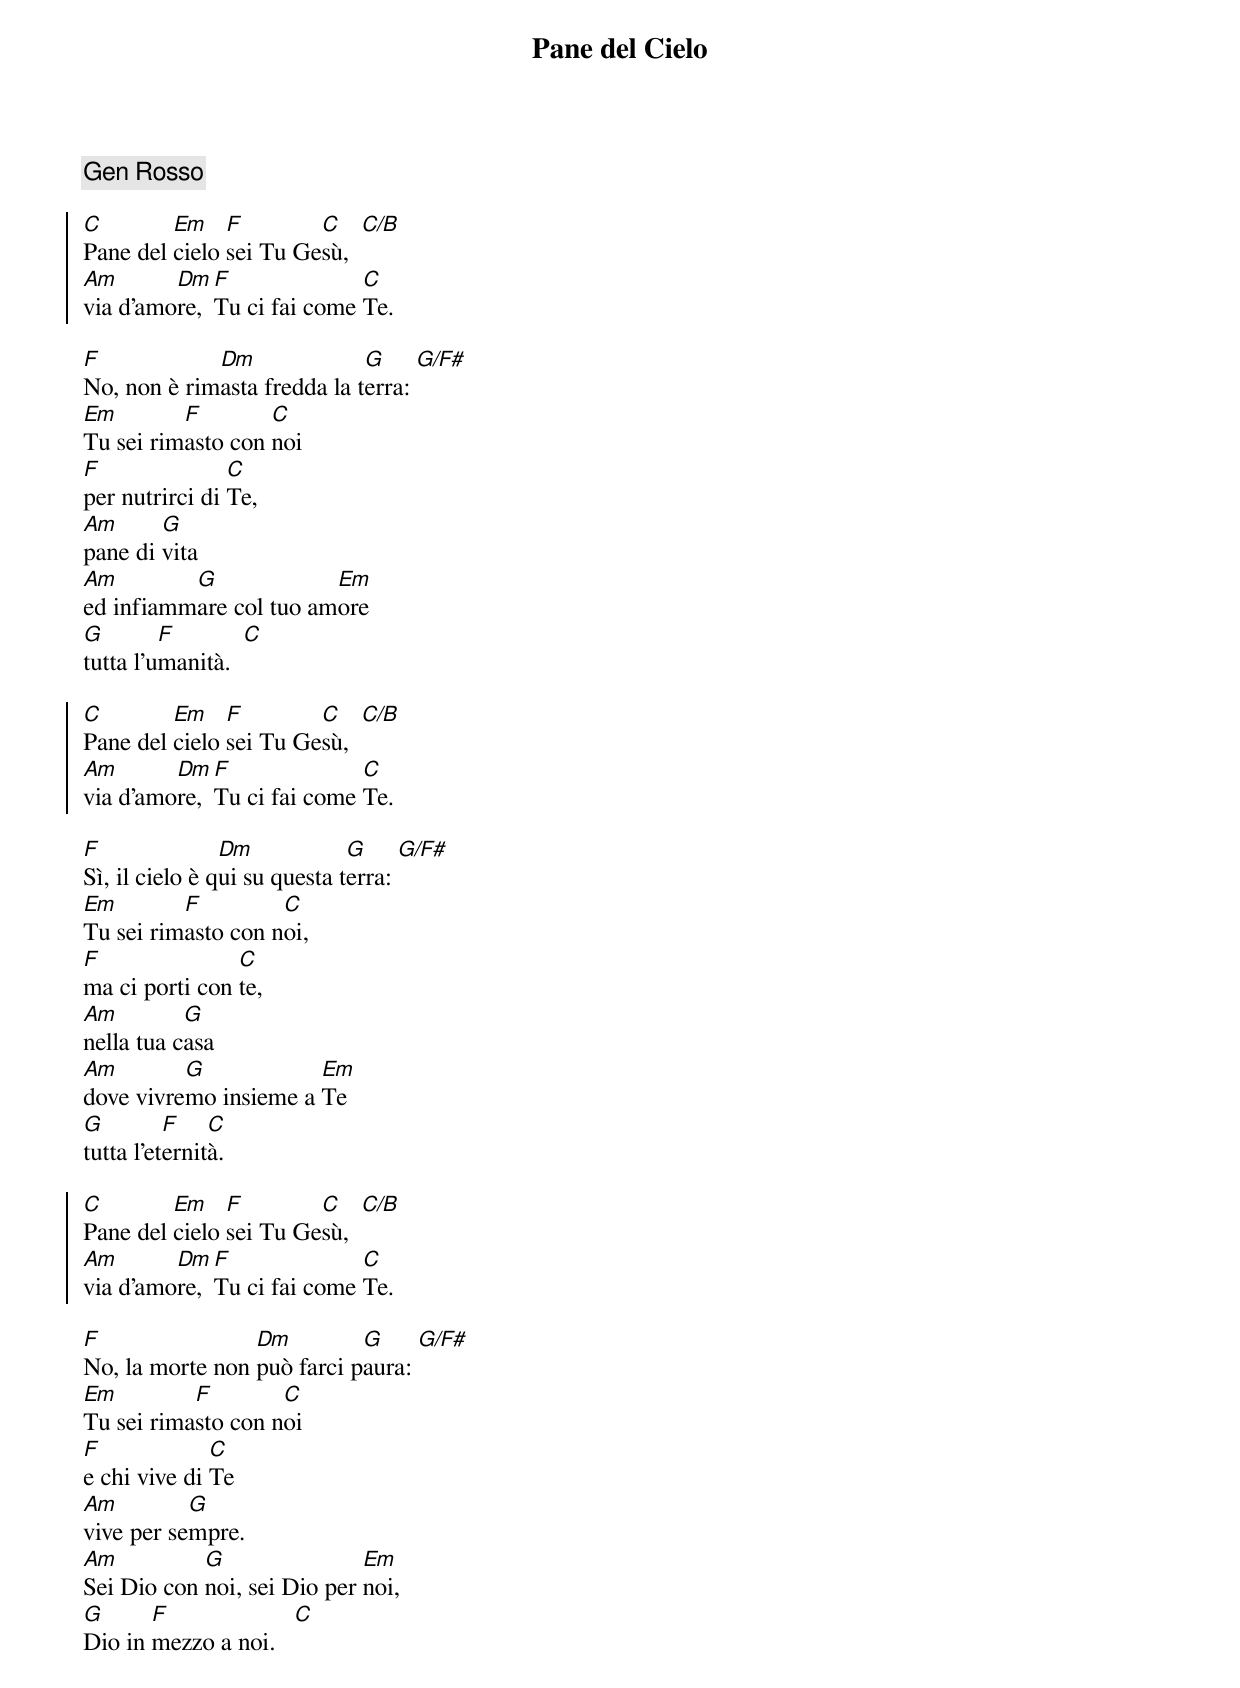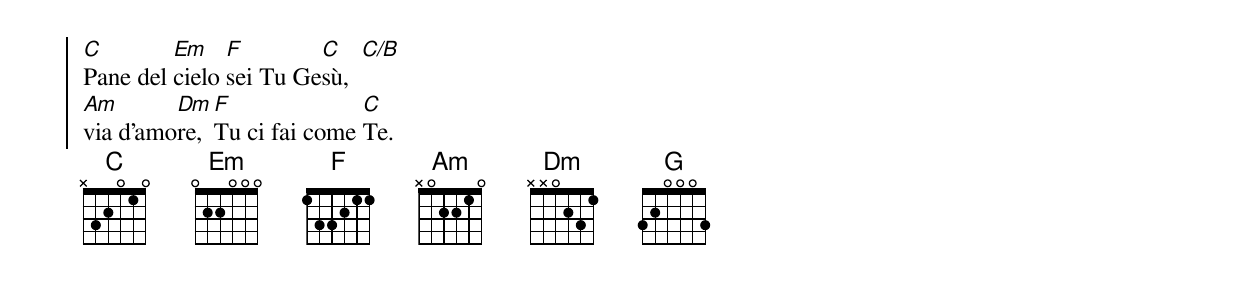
{title:Pane del Cielo}
{c:Gen Rosso}

{soc}
[C]Pane del [Em]cielo [F]sei Tu Ge[C]sù,  [C/B]
[Am]via d'amo[Dm]re, [F]Tu ci fai come [C]Te.
{eoc}

[F]No, non è rim[Dm]asta fredda la t[G]erra: [G/F#]
[Em]Tu sei rim[F]asto con [C]noi
[F]per nutrirci di [C]Te,
[Am]pane di [G]vita
[Am]ed infiamm[G]are col tuo am[Em]ore
[G]tutta l'u[F]manità.  [C]

{soc}
[C]Pane del [Em]cielo [F]sei Tu Ge[C]sù,  [C/B]
[Am]via d'amo[Dm]re, [F]Tu ci fai come [C]Te.
{eoc}

[F]Sì, il cielo è q[Dm]ui su questa t[G]erra: [G/F#]
[Em]Tu sei rim[F]asto con n[C]oi,
[F]ma ci porti con [C]te,
[Am]nella tua c[G]asa
[Am]dove vivre[G]mo insieme a [Em]Te
[G]tutta l'et[F]ernit[C]à.

{soc}
[C]Pane del [Em]cielo [F]sei Tu Ge[C]sù,  [C/B]
[Am]via d'amo[Dm]re, [F]Tu ci fai come [C]Te.
{eoc}

[F]No, la morte non [Dm]può farci p[G]aura: [G/F#]
[Em]Tu sei rima[F]sto con n[C]oi
[F]e chi vive di [C]Te
[Am]vive per se[G]mpre.
[Am]Sei Dio con [G]noi, sei Dio per [Em]noi,
[G]Dio in [F]mezzo a noi.   [C]

{soc}
[C]Pane del [Em]cielo [F]sei Tu Ge[C]sù,  [C/B]
[Am]via d'amo[Dm]re, [F]Tu ci fai come [C]Te.
{eoc}
